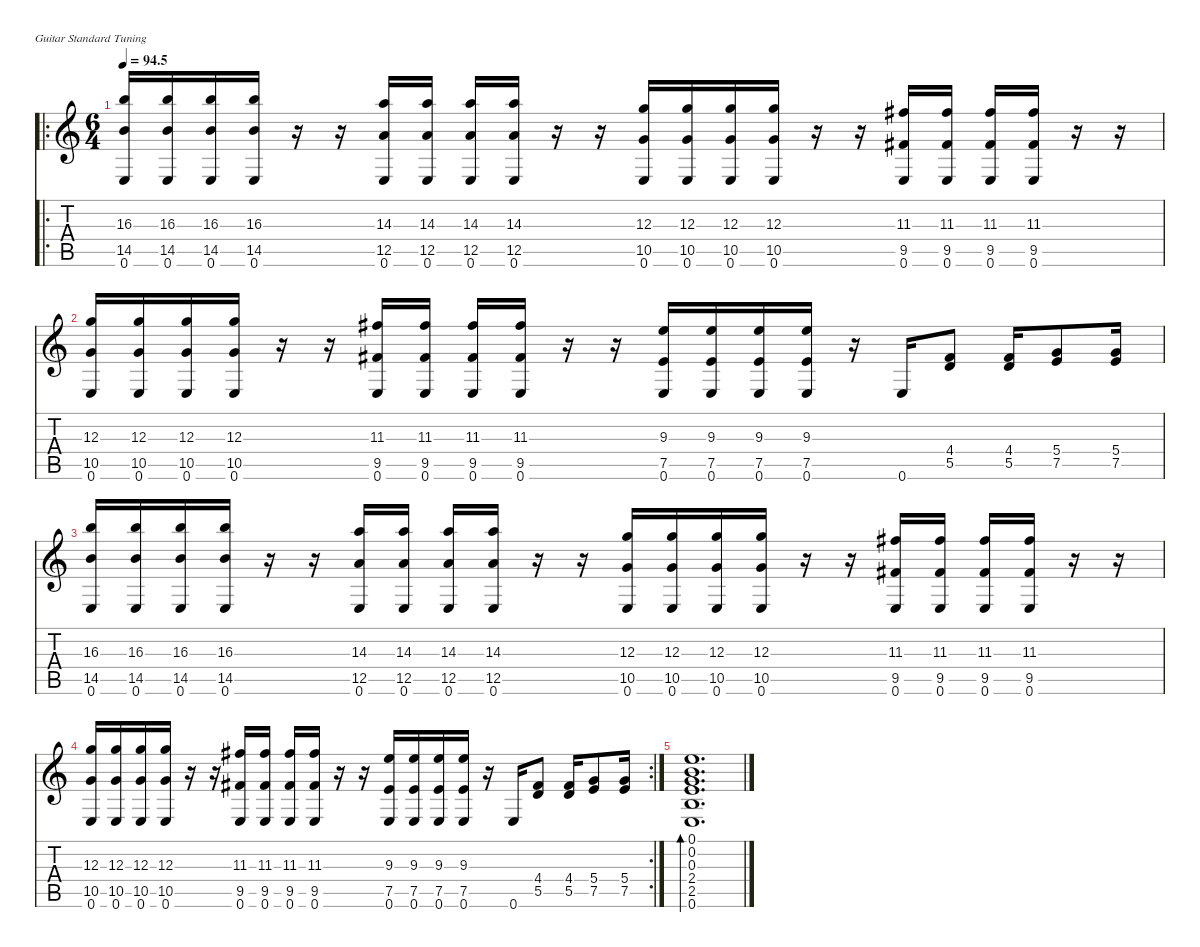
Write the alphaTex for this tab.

\defaultSystemsLayout 4
\hideDynamics
\bracketExtendMode nobrackets
\singleTrackTrackNamePolicy hidden
\multiTrackTrackNamePolicy hidden
\firstSystemTrackNameMode fullname
\firstSystemTrackNameOrientation horizontal
\otherSystemsTrackNameOrientation horizontal
\track ("Guitar 1" "s.guit.") {defaultSystemsLayout 2 mute instrument acousticguitarsteel}
\staff {score tabs}
\tuning (E4 B3 G3 D3 A2 E2)
\ro
\ts (6 4)
\tempo
94.5
\accidentals auto
\clef g2
\ottava regular
\simile none
\ks c
(16.3 14.5 0.6).16{dy f beam Up} (16.3 14.5 0.6).16{beam Up} (16.3 14.5 0.6).16{beam Up} (16.3 14.5 0.6).16{beam Up} r.16{beam Up} r.16{beam Up} (14.3 12.5 0.6).16{beam Up} (14.3 12.5 0.6).16{beam Up} (14.3 12.5 0.6).16{beam Up} (14.3 12.5 0.6).16{beam Up} r.16{beam Up} r.16{beam Up} (12.3 10.5 0.6).16{beam Up} (12.3 10.5 0.6).16{beam Up} (12.3 10.5 0.6).16{beam Up} (12.3 10.5 0.6).16{beam Up} r.16{beam Up} r.16{beam Up} (11.3{acc #} 9.5{acc #} 0.6).16{beam Up} (11.3{acc #} 9.5{acc #} 0.6).16{beam Up} (11.3{acc #} 9.5{acc #} 0.6).16{beam Up} (11.3{acc #} 9.5{acc #} 0.6).16{beam Up} r.16{beam Up} r.16{beam Up} |
(12.3 10.5 0.6).16{beam Up} (12.3 10.5 0.6).16{beam Up} (12.3 10.5 0.6).16{beam Up} (12.3 10.5 0.6).16{beam Up} r.16{beam Up} r.16{beam Up} (11.3{acc #} 9.5{acc #} 0.6).16{beam Up} (11.3{acc #} 9.5{acc #} 0.6).16{beam Up} (11.3{acc #} 9.5{acc #} 0.6).16{beam Up} (11.3{acc #} 9.5{acc #} 0.6).16{beam Up} r.16{beam Up} r.16{beam Up} (9.3 7.5 0.6).16{beam Up} (9.3 7.5 0.6).16{beam Up} (9.3 7.5 0.6).16{beam Up} (9.3 7.5 0.6).16{beam Up} r.16{beam Up} 0.6.16{beam Up} (4.4{acc #} 5.5).8{beam Up} (4.4{acc #} 5.5).16{beam Up} (5.4 7.5).8{beam Up} (5.4 7.5).16{beam Up} |
(16.3 14.5 0.6).16{beam Up} (16.3 14.5 0.6).16{beam Up} (16.3 14.5 0.6).16{beam Up} (16.3 14.5 0.6).16{beam Up} r.16{beam Up} r.16{beam Up} (14.3 12.5 0.6).16{beam Up} (14.3 12.5 0.6).16{beam Up} (14.3 12.5 0.6).16{beam Up} (14.3 12.5 0.6).16{beam Up} r.16{beam Up} r.16{beam Up} (12.3 10.5 0.6).16{beam Up} (12.3 10.5 0.6).16{beam Up} (12.3 10.5 0.6).16{beam Up} (12.3 10.5 0.6).16{beam Up} r.16{beam Up} r.16{beam Up} (11.3{acc #} 9.5{acc #} 0.6).16{beam Up} (11.3{acc #} 9.5{acc #} 0.6).16{beam Up} (11.3{acc #} 9.5{acc #} 0.6).16{beam Up} (11.3{acc #} 9.5{acc #} 0.6).16{beam Up} r.16{beam Up} r.16{beam Up} |
\rc 2
(12.3 10.5 0.6).16{beam Up} (12.3 10.5 0.6).16{beam Up} (12.3 10.5 0.6).16{beam Up} (12.3 10.5 0.6).16{beam Up} r.16{beam Up} r.16{beam Up} (11.3{acc #} 9.5{acc #} 0.6).16{beam Up} (11.3{acc #} 9.5{acc #} 0.6).16{beam Up} (11.3{acc #} 9.5{acc #} 0.6).16{beam Up} (11.3{acc #} 9.5{acc #} 0.6).16{beam Up} r.16{beam Up} r.16{beam Up} (9.3 7.5 0.6).16{beam Up} (9.3 7.5 0.6).16{beam Up} (9.3 7.5 0.6).16{beam Up} (9.3 7.5 0.6).16{beam Up} r.16{beam Up} 0.6.16{beam Up} (4.4{acc #} 5.5).8{beam Up} (4.4{acc #} 5.5).16{beam Up} (5.4 7.5).8{beam Up} (5.4 7.5).16{beam Up} |
(0.1 0.2 0.3 2.4 2.5 0.6).1{d bd 120 beam Up}
